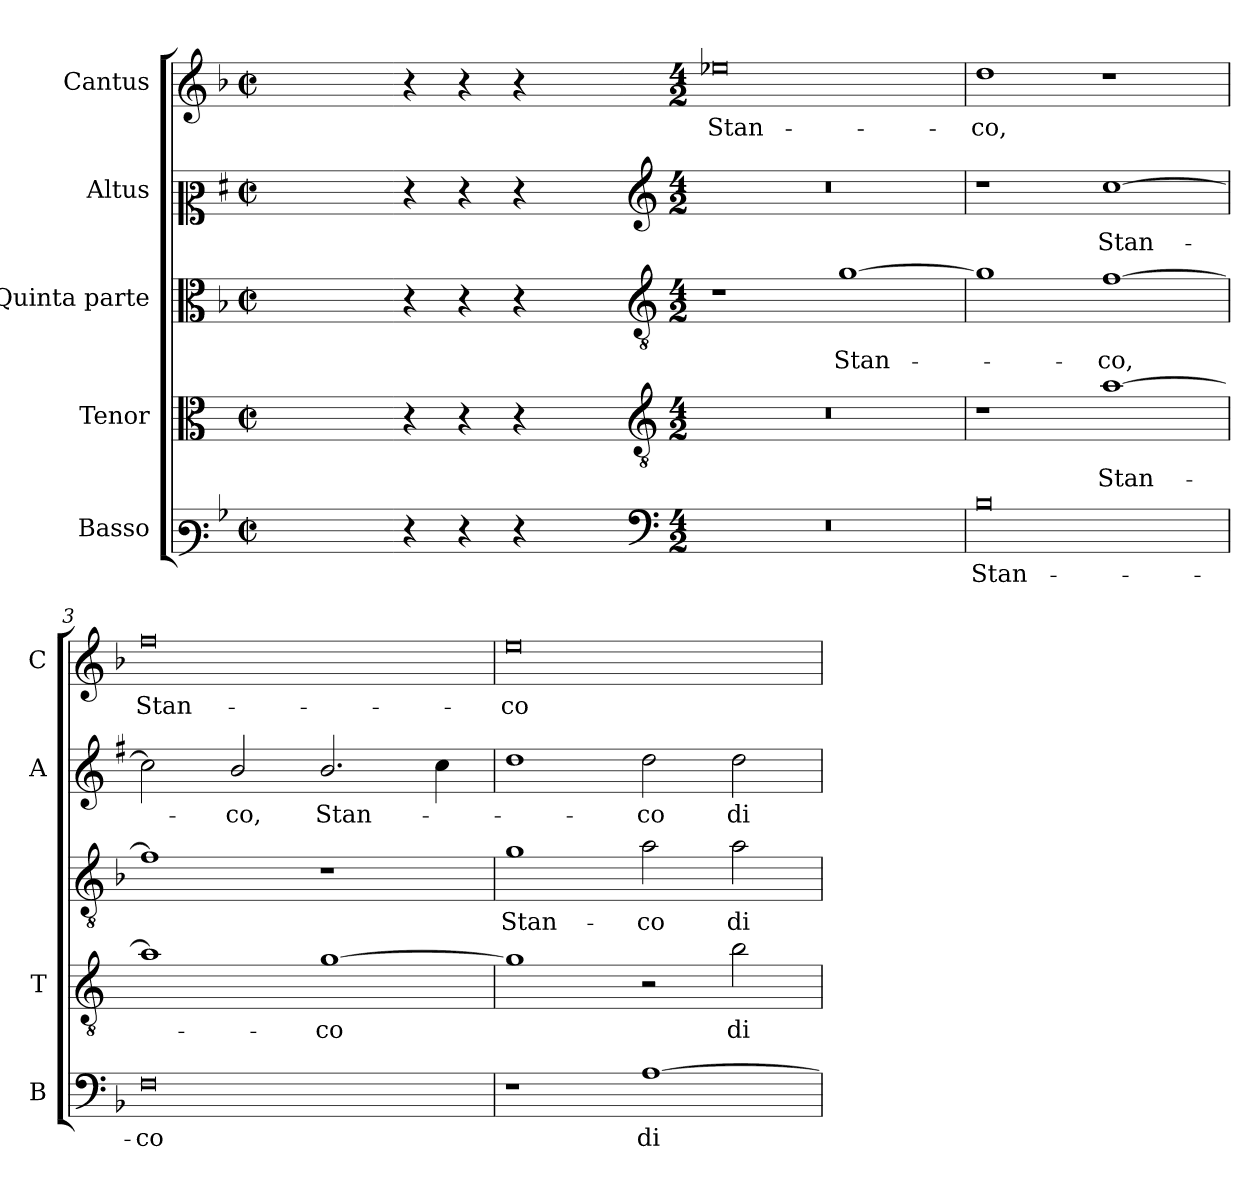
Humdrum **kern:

**kern	**text	**kern	**text	**kern	**text	**kern	**text	**kern	**text
*part5	*part5	*part4	*part4	*part3	*part3	*part2	*part2	*part1	*part1
*staff5	*staff5	*staff4	*staff4	*staff3	*staff3	*staff2	*staff2	*staff1	*staff1
*I"Basso	*	*I"Tenor	*	*I"Quinta parte	*	*I"Altus	*	*I"Cantus	*
*I'B	*	*I'T	*	*	*	*I'A	*	*I'C	*
*clefF3	*	*clefC3	*	*clefC3	*	*clefC2	*	*clefG2	*
*	*	*ITrd4c7	*	*	*	*ITrd1c2	*	*	*
*k[b-]	*	*k[b-]	*	*k[b-]	*	*k[b-]	*	*k[b-]	*
*F:	*	*F:	*	*F:	*	*F:	*	*F:	*
*M2/2	*	*M2/2	*	*M2/2	*	*M2/2	*	*M2/2	*
*met(c|)	*	*met(c|)	*	*met(c|)	*	*met(c|)	*	*met(c|)	*
=	=	=	=	=	=	=	=	=	=
1ryy	.	1ryy	.	1ryy	.	1ryy	.	1ryy	.
=1X-	=1X-	=1X-	=1X-	=1X-	=1X-	=1X-	=1X-	=1X-	=1X-
4r	.	4r	.	4r	.	4r	.	4r	.
4r	.	4r	.	4r	.	4r	.	4r	.
4r	.	4r	.	4r	.	4r	.	4r	.
4ryy	.	4ryy	.	4ryy	.	4ryy	.	4ryy	.
=1-	=1-	=1-	=1-	=1-	=1-	=1-	=1-	=1-	=1-
*clefF4	*	*clefGv2	*	*clefGv2	*	*clefG2	*	*	*
*M4/2	*	*M4/2	*	*M4/2	*	*M4/2	*	*M4/2	*
!	!	!	!	!	!	!	!	!	!LO:LY:b
0r	.	0r	.	1r	.	0r	.	0ee-X	Stan-
!	!	!	!	!	!LO:LY:b	!	!	!	!
.	.	.	.	[1g	Stan-	.	.	.	.
=2	=2	=2	=2	=2	=2	=2	=2	=2	=2
!	!LO:LY:b	!	!	!	!	!	!	!	!LO:LY:b
0B-	Stan-	1r	.	1g]	.	1r	.	1dd	-co,
!	!	!	!LO:LY:b	!	!LO:LY:b	!	!LO:LY:b	!	!
.	.	[1d	Stan-	[1f	-co,	[1b-	Stan-	1r	.
=3	=3	=3	=3	=3	=3	=3	=3	=3	=3
!	!LO:LY:b	!	!	!	!	!	!	!	!LO:LY:b
0F	-co	1d]	.	1f]	.	2b-\]	.	0ff	Stan-
!	!	!	!	!	!	!	!LO:LY:b	!	!
.	.	.	.	.	.	2a/	-co,	.	.
!	!	!	!LO:LY:b	!	!	!	!LO:LY:b	!	!
.	.	[1c	-co	1r	.	2.a/	Stan-	.	.
.	.	.	.	.	.	4b-\	.	.	.
=4	=4	=4	=4	=4	=4	=4	=4	=4	=4
!	!	!	!	!	!LO:LY:b	!	!	!	!LO:LY:b
1r	.	1c]	.	1g	Stan-	1cc	.	0ee	-co
!	!LO:LY:b	!	!	!	!LO:LY:b	!	!LO:LY:b	!	!
[1A	di	2r	.	2a\	-co	2cc\	-co	.	.
!	!	!	!LO:LY:b	!	!LO:LY:b	!	!LO:LY:b	!	!
.	.	2e\	di	2a\	di	2cc\	di	.	.
=	=	=	=	=	=	=	=	=	=
*-	*-	*-	*-	*-	*-	*-	*-	*-	*-
